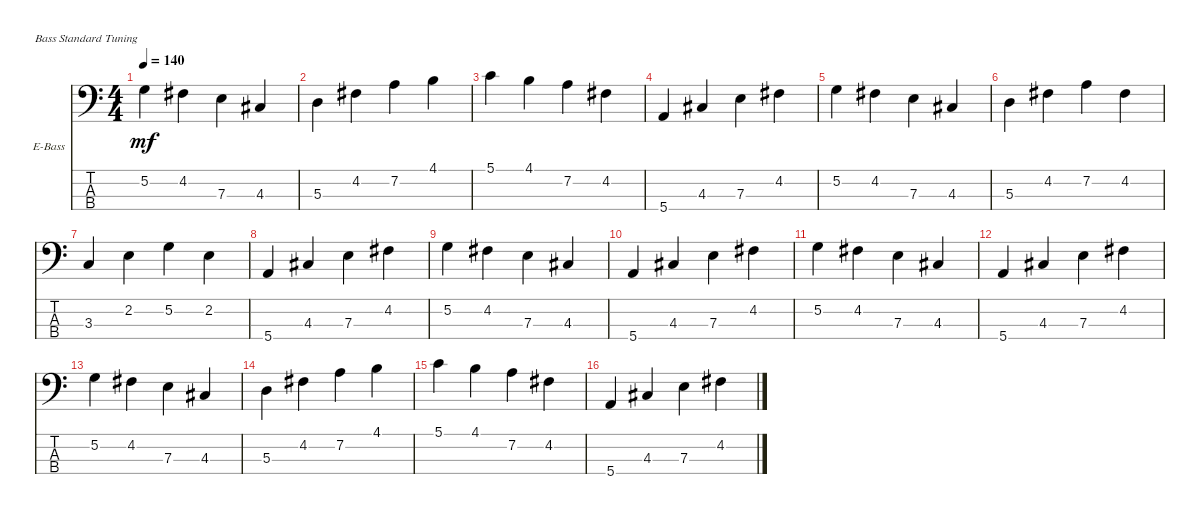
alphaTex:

\defaultSystemsLayout 4
\bracketExtendMode nobrackets
\firstSystemTrackNameOrientation horizontal
\otherSystemsTrackNameOrientation horizontal
\track ("Sv'yatoslav" "E-Bass") {instrument electricbassfinger}
\staff {score tabs}
\tuning (G2 D2 A1 E1)
\ts (4 4)
\tempo 140
\clef f4
\scale
0.333333
\ks c
5.2.4{dy mf} 4.2.4 7.3.4 4.3.4 |
\scale
0.333333 5.3.4 4.2.4 7.2.4 4.1.4 |
\scale
0.333333 5.1.4 4.1.4 7.2.4 4.2.4 |
\scale
0.333333 5.4.4 4.3.4 7.3.4 4.2.4 |
\scale
0.333333 5.2.4 4.2.4 7.3.4 4.3.4 |
\scale
0.333333 5.3.4 4.2.4 7.2.4 4.2.4 |
\scale
0.333333 3.3.4 2.2.4 5.2.4 2.2.4 |
\scale
0.333333 5.4.4 4.3.4 7.3.4 4.2.4 |
\scale
0.333333 5.2.4 4.2.4 7.3.4 4.3.4 |
\scale
0.333333 5.4.4 4.3.4 7.3.4 4.2.4 |
\scale
0.333333 5.2.4 4.2.4 7.3.4 4.3.4 |
\scale
0.333333 5.4.4 4.3.4 7.3.4 4.2.4 |
\scale
0.333333 5.2.4 4.2.4 7.3.4 4.3.4 |
\scale
0.333333 5.3.4 4.2.4 7.2.4 4.1.4 |
\scale
0.333333 5.1.4 4.1.4 7.2.4 4.2.4 |
\scale
0.333333 5.4.4 4.3.4 7.3.4 4.2.4
